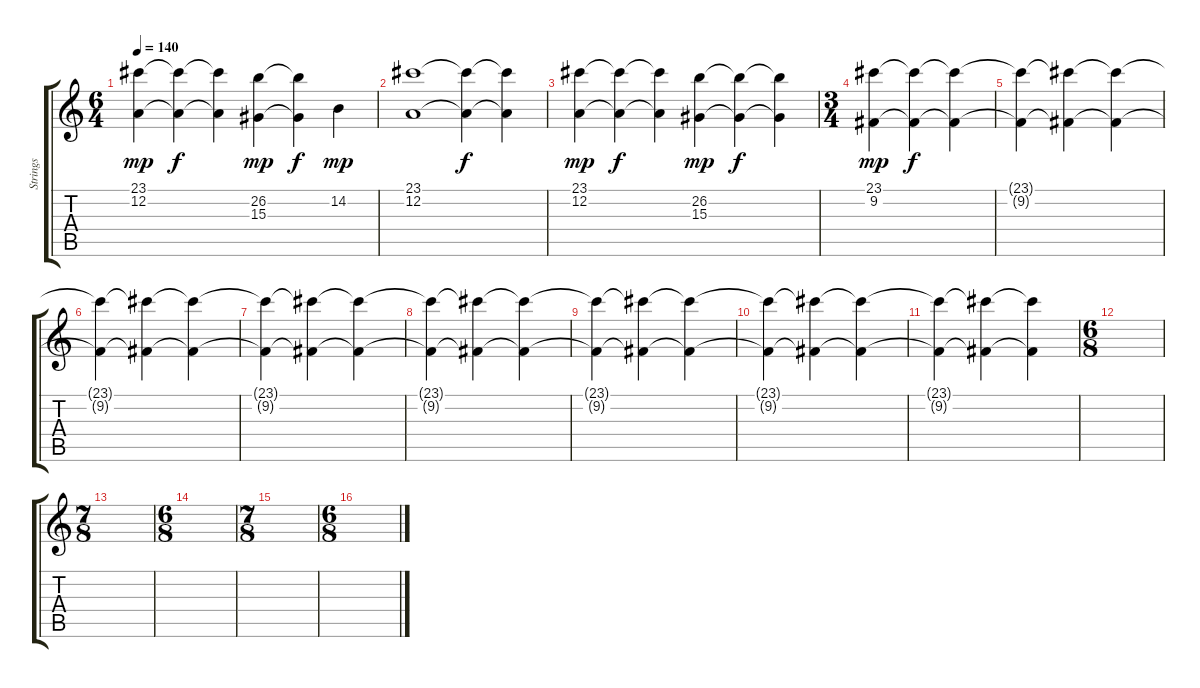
\track ("Strings" "Strings") {instrument stringensemble1}
\staff {score tabs}
\tuning (D4 A3 F3 C3 G2 D2) {hide}
\ts (6 4)
\tempo 140
\clef g2
\ks c
(23.1 12.2).4{dy mp} (23.1{t} 12.2{t}).4{dy f} (23.1{t} 12.2{t}).4 (26.2 15.3).4{dy mp} (26.2{t} 15.3{t}).4{dy f} 14.2.4{dy mp} |
(23.1 12.2).1 (23.1{t} 12.2{t}).4{dy f} (23.1{t} 12.2{t}).4 |
(23.1 12.2).4{dy mp} (23.1{t} 12.2{t}).4{dy f} (23.1{t} 12.2{t}).4 (26.2 15.3).4{dy mp} (26.2{t} 15.3{t}).4{dy f} (26.2{t} 15.3{t}).4 |
\ts (3 4)
(23.1 9.2).4{dy mp} (23.1{t} 9.2{t}).4{dy f} (23.1{t} 9.2{t}).4 |
(23.1{t} 9.2{t}).4 (23.1{t} 9.2{t}).4 (23.1{t} 9.2{t}).4 |
(23.1{t} 9.2{t}).4 (23.1{t} 9.2{t}).4 (23.1{t} 9.2{t}).4 |
(23.1{t} 9.2{t}).4 (23.1{t} 9.2{t}).4 (23.1{t} 9.2{t}).4 |
(23.1{t} 9.2{t}).4 (23.1{t} 9.2{t}).4 (23.1{t} 9.2{t}).4 |
(23.1{t} 9.2{t}).4 (23.1{t} 9.2{t}).4 (23.1{t} 9.2{t}).4 |
(23.1{t} 9.2{t}).4 (23.1{t} 9.2{t}).4 (23.1{t} 9.2{t}).4 |
(23.1{t} 9.2{t}).4 (23.1{t} 9.2{t}).4 (23.1{t} 9.2{t}).4 |
\ts (6 8)
|
\ts (7 8)
|
\ts (6 8)
|
\ts (7 8)
|
\ts (6 8)
